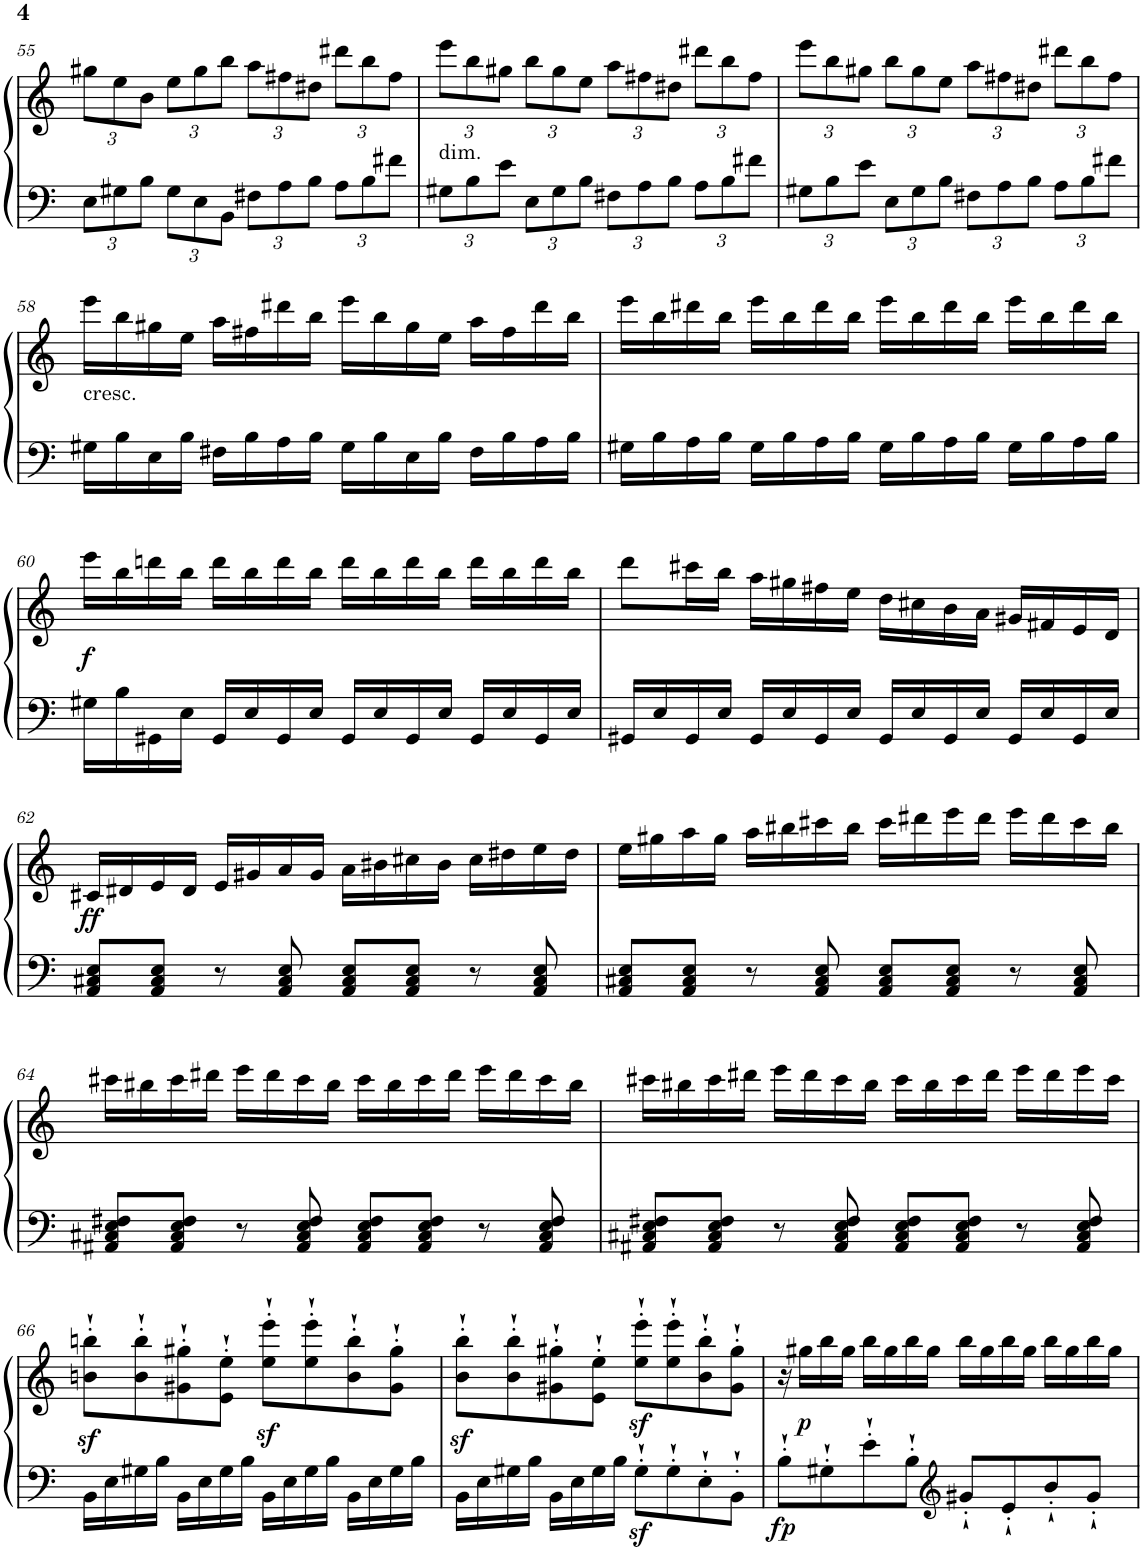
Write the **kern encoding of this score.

**kern	**kern	**dynam
*part1	*part1	*part1
*staff2	*staff1	*staff1/2
*I"Piano	*	*
*I'Pno	*	*
!!LO:PB:g=z
*clefF4	*clefG2	*
*k[]	*k[]	*
*M4/4	*M4/4	*
*Xbrackettup	*Xbrackettup	*
=55	=55	=55
12E\L	12gg#X\L	.
12G#X\	12ee\	.
12B\J	12b\J	.
12G#\L	12ee\L	.
12E\	12gg#\	.
12BB\J	12bb\J	.
12F#X\L	12aa\L	.
12A\	12ff#X\	.
12B\J	12dd#X\J	.
12A\L	12ddd#X\L	.
12B\	12bb\	.
12f#X\J	12ff#\J	.
=56	=56	=56
!	!LO:TX:b:t=dim.	!
12G#X\L	12eee\L	.
12B\	12bb\	.
12e\J	12gg#X\J	.
12E\L	12bb\L	.
12G#\	12gg#\	.
12B\J	12ee\J	.
12F#X\L	12aa\L	.
12A\	12ff#X\	.
12B\J	12dd#X\J	.
12A\L	12ddd#X\L	.
12B\	12bb\	.
12f#X\J	12ff#\J	.
=57	=57	=57
12G#X\L	12eee\L	.
12B\	12bb\	.
12e\J	12gg#X\J	.
12E\L	12bb\L	.
12G#\	12gg#\	.
12B\J	12ee\J	.
12F#X\L	12aa\L	.
12A\	12ff#X\	.
12B\J	12dd#X\J	.
12A\L	12ddd#X\L	.
12B\	12bb\	.
12f#X\J	12ff#\J	.
!!LO:LB:g=z
=58	=58	=58
!	!LO:TX:b:t=cresc.	!
16G#X\LL	16eee\LL	.
16B\	16bb\	.
16E\	16gg#X\	.
16B\JJ	16ee\JJ	.
16F#X\LL	16aa\LL	.
16B\	16ff#X\	.
16A\	16ddd#X\	.
16B\JJ	16bb\JJ	.
16G#\LL	16eee\LL	.
16B\	16bb\	.
16E\	16gg#\	.
16B\JJ	16ee\JJ	.
16F#\LL	16aa\LL	.
16B\	16ff#\	.
16A\	16ddd#\	.
16B\JJ	16bb\JJ	.
=59	=59	=59
16G#X\LL	16eee\LL	.
16B\	16bb\	.
16A\	16ddd#X\	.
16B\JJ	16bb\JJ	.
16G#\LL	16eee\LL	.
16B\	16bb\	.
16A\	16ddd#\	.
16B\JJ	16bb\JJ	.
16G#\LL	16eee\LL	.
16B\	16bb\	.
16A\	16ddd#\	.
16B\JJ	16bb\JJ	.
16G#\LL	16eee\LL	.
16B\	16bb\	.
16A\	16ddd#\	.
16B\JJ	16bb\JJ	.
!!LO:LB:g=z
=60	=60	=60
!	!	!LO:DY:b
16G#X\LL	16eee\LL	f
16B\	16bb\	.
16GG#X\	16dddn\	.
16E\JJ	16bb\JJ	.
16GG#/LL	16ddd\LL	.
16E/	16bb\	.
16GG#/	16ddd\	.
16E/JJ	16bb\JJ	.
16GG#/LL	16ddd\LL	.
16E/	16bb\	.
16GG#/	16ddd\	.
16E/JJ	16bb\JJ	.
16GG#/LL	16ddd\LL	.
16E/	16bb\	.
16GG#/	16ddd\	.
16E/JJ	16bb\JJ	.
=61	=61	=61
16GG#X/LL	8ddd\L	.
16E/	.	.
16GG#/	16ccc#X\L	.
16E/JJ	16bb\JJ	.
16GG#/LL	16aa\LL	.
16E/	16gg#X\	.
16GG#/	16ff#X\	.
16E/JJ	16ee\JJ	.
16GG#/LL	16dd\LL	.
16E/	16cc#X\	.
16GG#/	16b\	.
16E/JJ	16a\JJ	.
16GG#/LL	16g#X/LL	.
16E/	16f#X/	.
16GG#/	16e/	.
16E/JJ	16d/JJ	.
!!LO:LB:g=z
=62	=62	=62
!	!	!LO:DY:b
8AA/ 8C#X/ 8E/L	16c#X/LL	ff
.	16d#X/	.
8AA/ 8C#/ 8E/J	16e/	.
.	16d#/JJ	.
8r	16e/LL	.
.	16g#X/	.
8AA/ 8C#/ 8E/	16a/	.
.	16g#/JJ	.
8AA/ 8C#/ 8E/L	16a\LL	.
.	16b#X\	.
8AA/ 8C#/ 8E/J	16cc#X\	.
.	16b#\JJ	.
8r	16cc#\LL	.
.	16dd#X\	.
8AA/ 8C#/ 8E/	16ee\	.
.	16dd#\JJ	.
=63	=63	=63
8AA/ 8C#X/ 8E/L	16ee\LL	.
.	16gg#X\	.
8AA/ 8C#/ 8E/J	16aa\	.
.	16gg#\JJ	.
8r	16aa\LL	.
.	16bb#X\	.
8AA/ 8C#/ 8E/	16ccc#X\	.
.	16bb#\JJ	.
8AA/ 8C#/ 8E/L	16ccc#\LL	.
.	16ddd#X\	.
8AA/ 8C#/ 8E/J	16eee\	.
.	16ddd#\JJ	.
8r	16eee\LL	.
.	16ddd#\	.
8AA/ 8C#/ 8E/	16ccc#\	.
.	16bb#\JJ	.
!!LO:LB:g=z
=64	=64	=64
8AA#X/ 8C#X/ 8E/ 8F#X/L	16ccc#X\LL	.
.	16bb#X\	.
8AA#/ 8C#/ 8E/ 8F#/J	16ccc#\	.
.	16ddd#X\JJ	.
8r	16eee\LL	.
.	16ddd#\	.
8AA#/ 8C#/ 8E/ 8F#/	16ccc#\	.
.	16bb#\JJ	.
8AA#/ 8C#/ 8E/ 8F#/L	16ccc#\LL	.
.	16bb#\	.
8AA#/ 8C#/ 8E/ 8F#/J	16ccc#\	.
.	16ddd#\JJ	.
8r	16eee\LL	.
.	16ddd#\	.
8AA#/ 8C#/ 8E/ 8F#/	16ccc#\	.
.	16bb#\JJ	.
=65	=65	=65
8AA#X/ 8C#X/ 8E/ 8F#X/L	16ccc#X\LL	.
.	16bb#X\	.
8AA#/ 8C#/ 8E/ 8F#/J	16ccc#\	.
.	16ddd#X\JJ	.
8r	16eee\LL	.
.	16ddd#\	.
8AA#/ 8C#/ 8E/ 8F#/	16ccc#\	.
.	16bb#\JJ	.
8AA#/ 8C#/ 8E/ 8F#/L	16ccc#\LL	.
.	16bb#\	.
8AA#/ 8C#/ 8E/ 8F#/J	16ccc#\	.
.	16ddd#\JJ	.
8r	16eee\LL	.
.	16ddd#\	.
8AA#/ 8C#/ 8E/ 8F#/	16eee\	.
.	16ccc#\JJ	.
!!LO:LB:g=z
=66	=66	=66
16BB\LL	8bn\z<'` 8bbn\z<'`L	.
16E\	.	.
16G#X\	8b\'` 8bb\'`	.
16B\JJ	.	.
16BB\LL	8g#X\'` 8gg#X\'`	.
16E\	.	.
16G#\	8e\'` 8ee\'`J	.
16B\JJ	.	.
16BB\LL	8ee\z<'` 8eee\z<'`L	.
16E\	.	.
16G#\	8ee\'` 8eee\'`	.
16B\JJ	.	.
16BB\LL	8b\'` 8bb\'`	.
16E\	.	.
16G#\	8g#\'` 8gg#\'`J	.
16B\JJ	.	.
=67	=67	=67
16BB\LL	8b\z<'` 8bb\z<'`L	.
16E\	.	.
16G#X\	8b\'` 8bb\'`	.
16B\JJ	.	.
16BB\LL	8g#X\'` 8gg#X\'`	.
16E\	.	.
16G#\	8e\'` 8ee\'`J	.
16B\JJ	.	.
8G#z<'`\L	8ee\z<'` 8eee\z<'`L	.
8G#'`\	8ee\'` 8eee\'`	.
8E'`\	8b\'` 8bb\'`	.
8BB'`\J	8g#\'` 8gg#\'`J	.
=68	=68	=68
!	!	!LO:DY:b=2
8B'`\L	16r	fp
!	!	!LO:DY:b
.	16gg#X\LL	p
8G#X'`\	16bb\	.
.	16gg#\JJ	.
8e'`\	16bb\LL	.
.	16gg#\	.
8B'`\J	16bb\	.
.	16gg#\JJ	.
*clefG2	*	*
8g#X'`/L	16bb\LL	.
.	16gg#\	.
8e'`/	16bb\	.
.	16gg#\JJ	.
8b'`/	16bb\LL	.
.	16gg#\	.
8g#'`/J	16bb\	.
.	16gg#\JJ	.
=	=	=
*-	*-	*-
